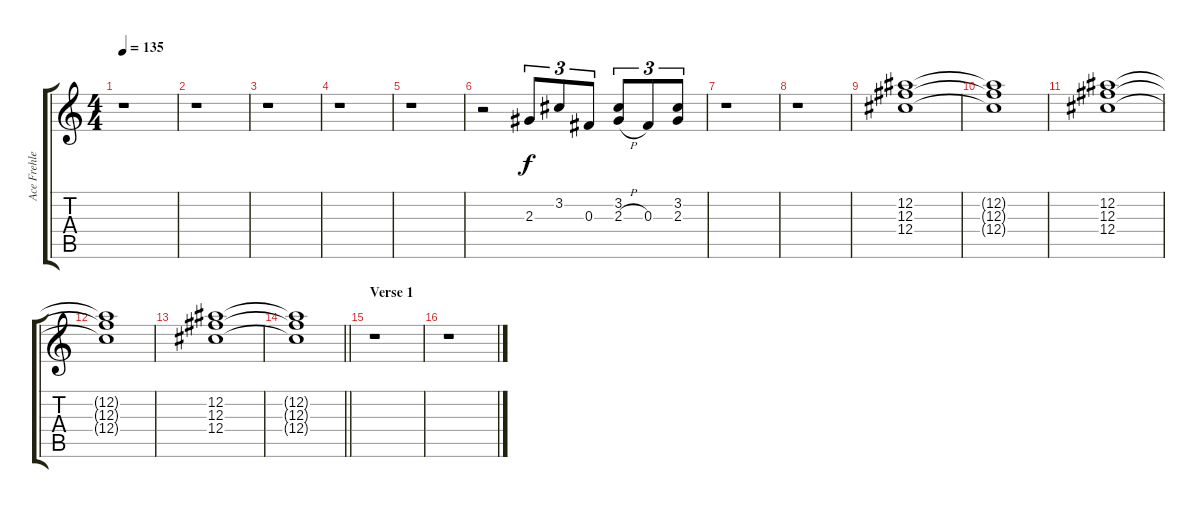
\track ("Ace Frehley" "Ace Frehle") {instrument distortionguitar}
\staff {score tabs}
\tuning (Eb4 Bb3 Gb3 Db3 Ab2 Eb2) {hide}
\ts (4 4)
\tempo 135
\clef g2
\ks c
r.1{dy f instrument distortionguitar} |
r.1 |
r.1 |
r.1 |
r.1 |
r.2 2.3.8{tu (3 2)} 3.2.8{tu (3 2)} 0.3.8{tu (3 2)} (3.2 2.3{h}).8{tu (3 2)} 0.3.8{tu (3 2)} (3.2 2.3).8{tu (3 2)} |
r.1 |
r.1 |
(12.2 12.3 12.4).1 |
(12.2{t} 12.3{t} 12.4{t}).1 |
(12.2 12.3 12.4).1 |
(12.2{t} 12.3{t} 12.4{t}).1 |
(12.2 12.3 12.4).1 |
\barLineRight lightlight
(12.2{t} 12.3{t} 12.4{t}).1 |
\section ("" "Verse 1")
r.1 |
r.1
